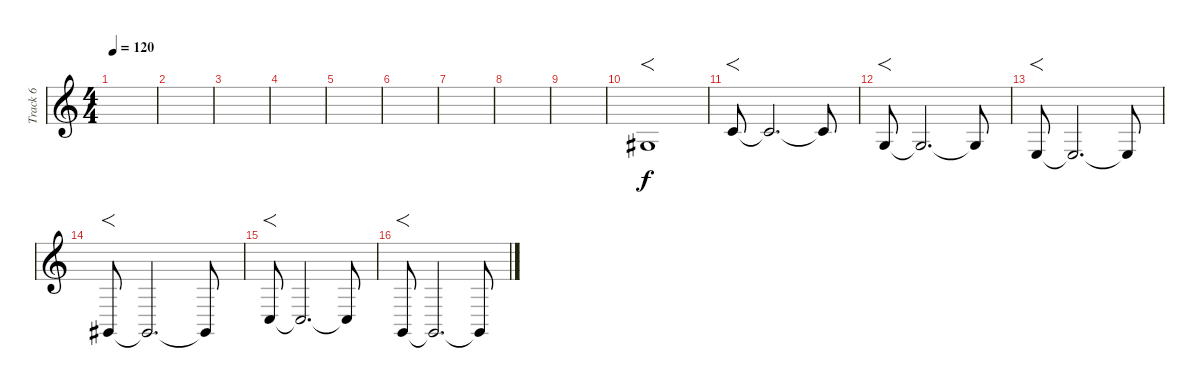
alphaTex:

\track ("Track 6" "Track 6") {mute instrument cello}
\staff {score}
\tuning (A3 D3 G2 C2) {hide}
\ts (4 4)
\tempo 120
\clef g2
\ks c
|
|
|
|
|
|
|
|
|
13.3.1{f} |
17.3.8{f} 17.3{t}.2{d} 17.3{t}.8 |
12.3.8{f} 12.3{t}.2{d} 12.3{t}.8 |
9.3.8{f} 9.3{t}.2{d} 9.3{t}.8 |
1.3.8{f} 1.3{t}.2{d} 1.3{t}.8 |
5.3.8{f} 5.3{t}.2{d} 5.3{t}.8 |
0.3.8{f} 0.3{t}.2{d} 0.3{t}.8
